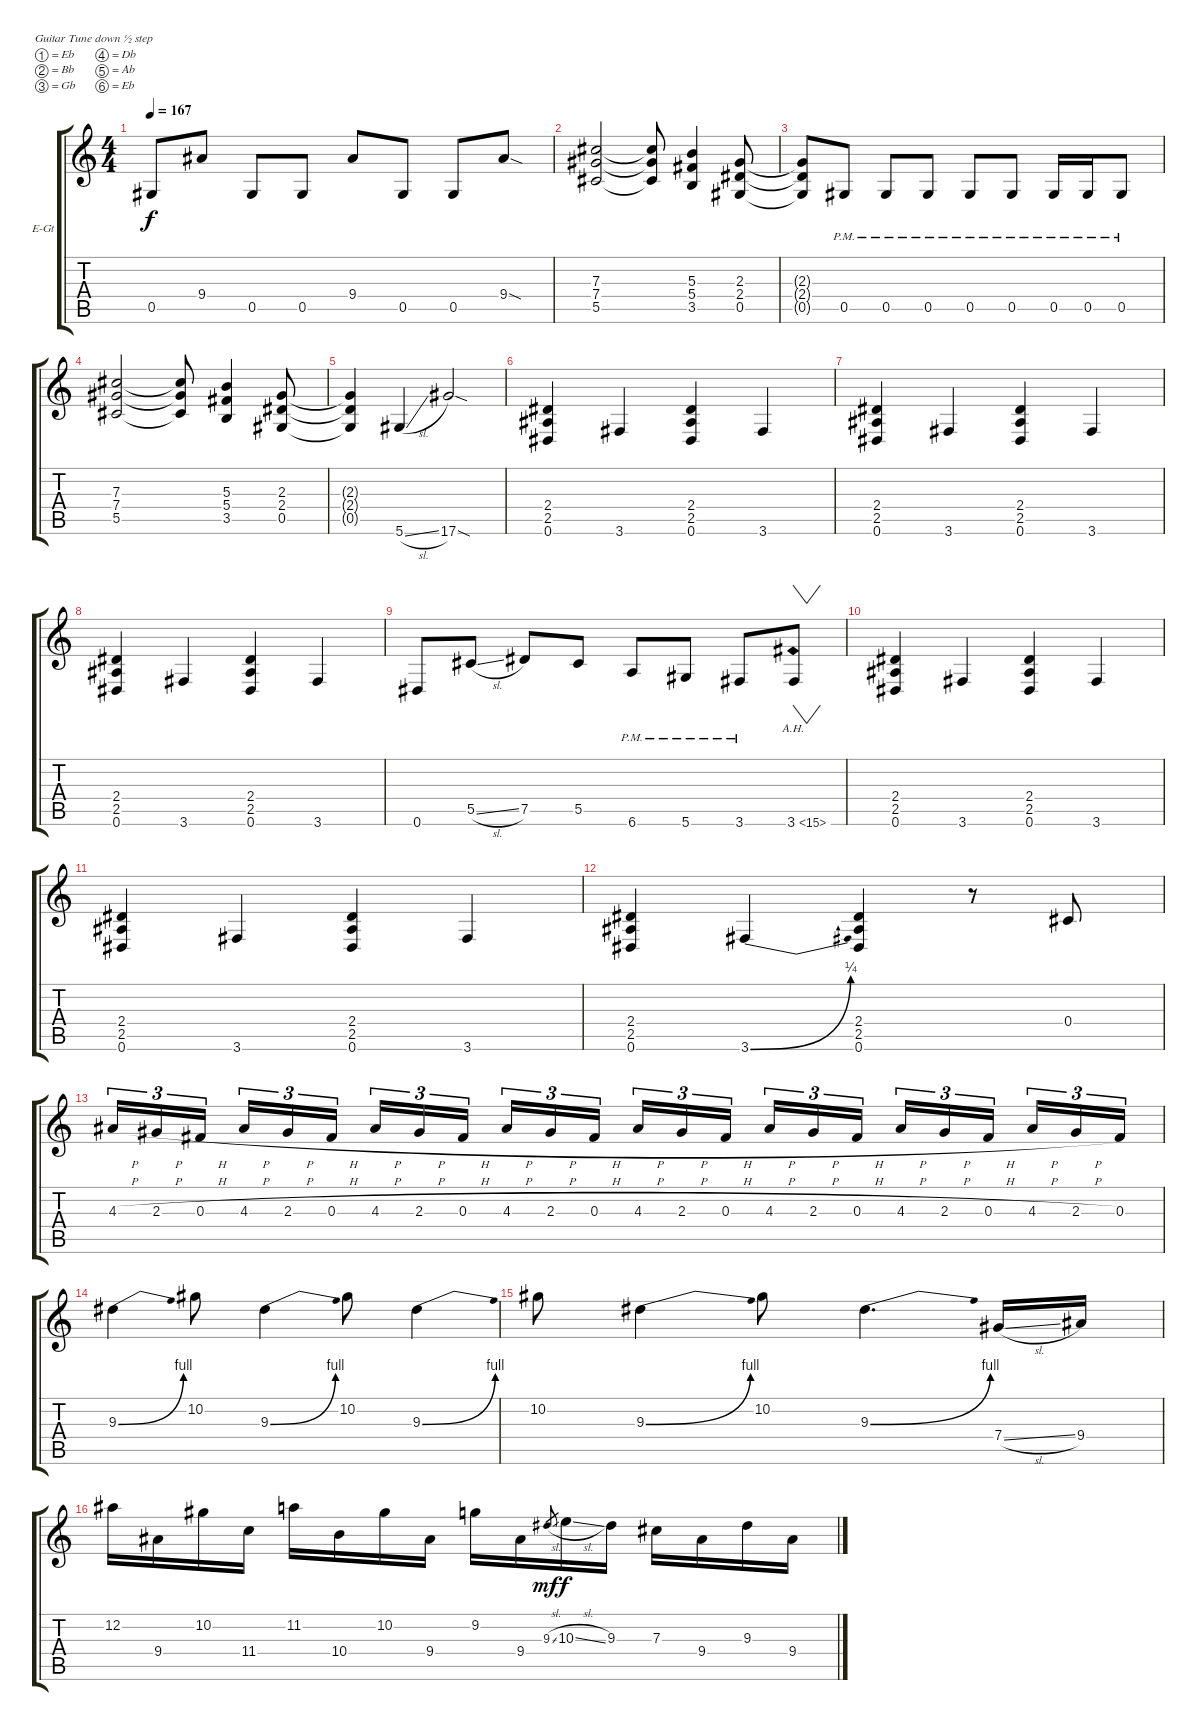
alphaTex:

\bracketExtendMode groupsimilarinstruments
\firstSystemTrackNameOrientation horizontal
\otherSystemsTrackNameOrientation horizontal
\track ("Guitar 1" "E-Gt") {instrument distortionguitar}
\staff {score tabs}
\tuning (Eb4 Bb3 Gb3 Db3 Ab2 Eb2)
\ts (4 4)
\tempo 167
\clef g2
\ks c
0.5.8{dy f} 9.4.8 0.5.8 0.5.8 9.4.8 0.5.8 0.5.8 9.4{sod}.8 |
(7.3 7.4 5.5).2 (7.3{t} 7.4{t} 5.5{t}).8 (5.3 5.4 3.5).4 (2.3 2.4 0.5).8 |
(2.3{t} 2.4{t} 0.5{t}).8 0.5{pm}.8 0.5{pm}.8 0.5{pm}.8 0.5{pm}.8 0.5{pm}.8 0.5{pm}.16 0.5{pm}.16 0.5{pm}.8 |
(7.3 7.4 5.5).2 (7.3{t} 7.4{t} 5.5{t}).8 (5.3 5.4 3.5).4 (2.3 2.4 0.5).8 |
(2.3{t} 2.4{t} 0.5{t}).4 5.6{sl}.4 17.6{sod}.2 |
(2.4 2.5 0.6).4 3.6.4 (2.4 2.5 0.6).4 3.6.4 |
(2.4 2.5 0.6).4 3.6.4 (2.4 2.5 0.6).4 3.6.4 |
(2.4 2.5 0.6).4 3.6.4 (2.4 2.5 0.6).4 3.6.4 |
0.6.8 5.5{sl}.8 7.5.8 5.5.8 6.6{pm}.8 5.6{pm}.8 3.6{pm}.8 3.6{ah 12}.8{vw} |
(2.4 2.5 0.6).4 3.6.4 (2.4 2.5 0.6).4 3.6.4 |
(2.4 2.5 0.6).4 3.6.4 (2.4 2.5 0.6).4 3.6.4 |
(2.4 2.5 0.6).4 3.6{be (bend 0 0 60 1)}.4 (2.4 2.5 0.6).4 r.8 0.4.8 |
4.3{h}.16{tu (3 2)} 2.3{h}.16{tu (3 2)} 0.3{h}.16{tu (3 2)} 4.3{h}.16{tu (3 2)} 2.3{h}.16{tu (3 2)} 0.3{h}.16{tu (3 2)} 4.3{h}.16{tu (3 2)} 2.3{h}.16{tu (3 2)} 0.3{h}.16{tu (3 2)} 4.3{h}.16{tu (3 2)} 2.3{h}.16{tu (3 2)} 0.3{h}.16{tu (3 2)} 4.3{h}.16{tu (3 2)} 2.3{h}.16{tu (3 2)} 0.3{h}.16{tu (3 2)} 4.3{h}.16{tu (3 2)} 2.3{h}.16{tu (3 2)} 0.3{h}.16{tu (3 2)} 4.3{h}.16{tu (3 2)} 2.3{h}.16{tu (3 2)} 0.3{h}.16{tu (3 2)} 4.3{h}.16{tu (3 2)} 2.3{h}.16{tu (3 2)} 0.3.16{tu (3 2)} |
9.3{be (bend 0 0 60 4)}.4 10.2.8 9.3{be (bend 0 0 60 4)}.4 10.2.8 9.3{be (bend 0 0 60 4)}.4 |
10.2.8 9.3{be (bend 0 0 60 4)}.4 10.2.8 9.3{be (bend 0 0 60 4)}.4{d} 7.4{sl}.16 9.4.16 |
12.2.16 9.4.16 10.2.16 11.4.16 11.2.16 10.4.16 10.2.16 9.4.16 9.2.16 9.4.16 9.3{sl}.8{gr dy mf} 10.3{sl}.16{dy f} 9.3.16 7.3.16 9.4.16 9.3.16 9.4.16
